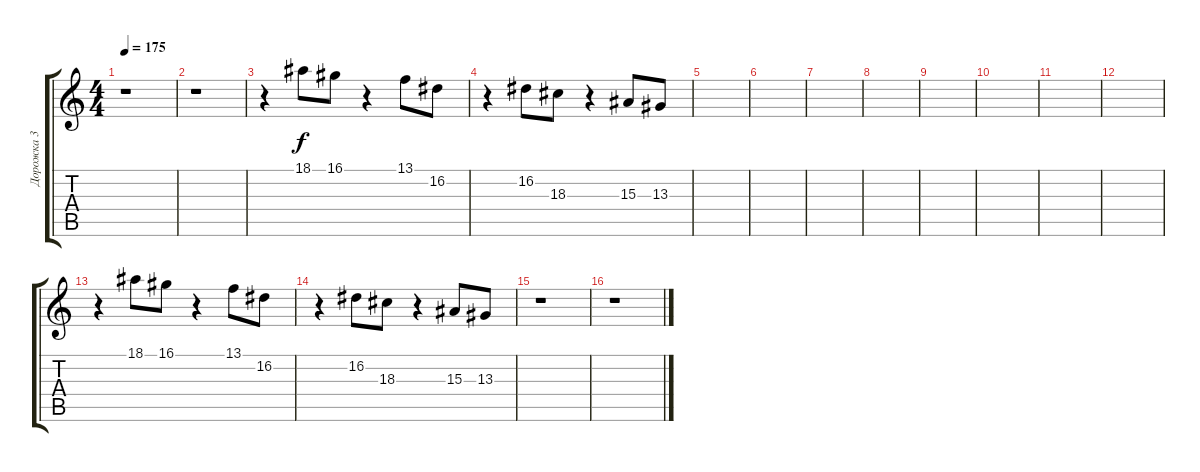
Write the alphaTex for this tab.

\track ("Дорожка 3" "Дорожка 3") {instrument lead6voice}
\staff {score tabs}
\tuning (E4 B3 G3 D3 A2 E2) {hide}
\ts (4 4)
\tempo 175
\clef g2
\ks c
r.1{dy f} |
r.1 |
r.4 18.1.8 16.1.8 r.4 13.1.8 16.2.8 |
r.4 16.2.8 18.3.8 r.4 15.3.8 13.3.8 |
|
|
|
|
|
|
|
|
r.4 18.1.8 16.1.8 r.4 13.1.8 16.2.8 |
r.4 16.2.8 18.3.8 r.4 15.3.8 13.3.8 |
r.1 |
r.1
